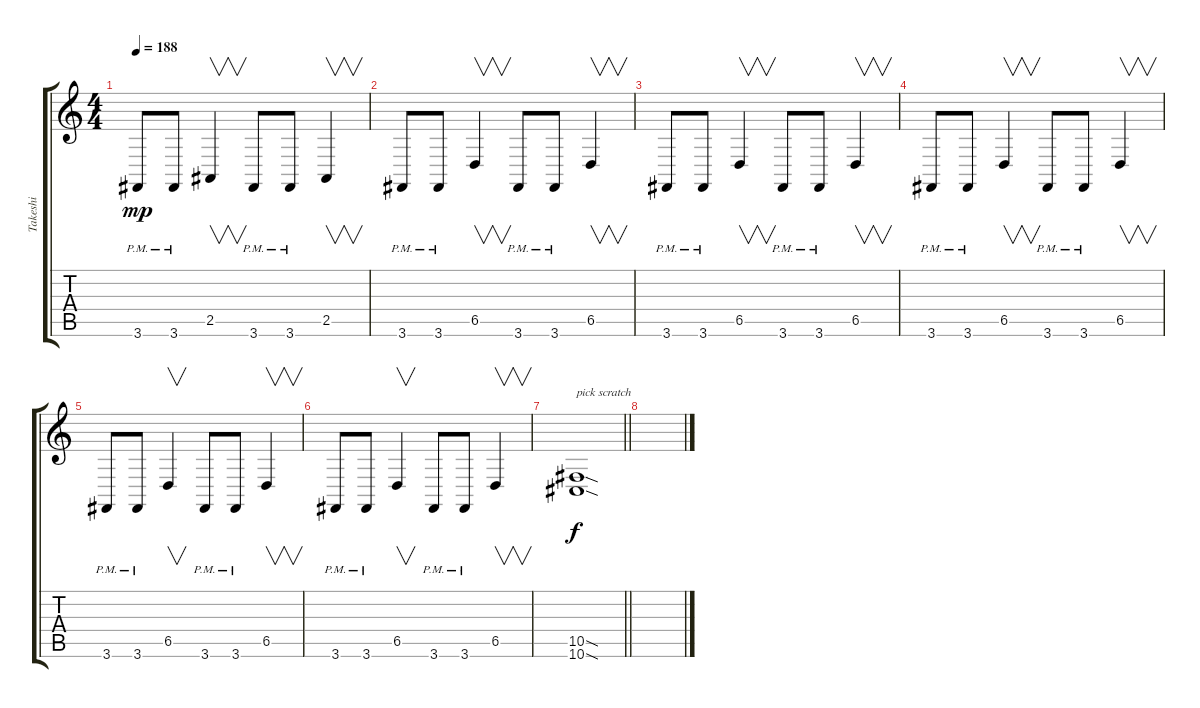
\track ("Takeshi" "Takeshi") {instrument voiceoohs}
\staff {score tabs}
\tuning (Eb4 Bb3 Gb3 Db3 Ab2 Eb2) {hide}
\ts (4 4)
\tempo 188
\clef g2
\ks c
3.6{pm}.8{dy mp} 3.6{pm}.8 2.5.4{v} 3.6{pm}.8 3.6{pm}.8 2.5.4{v} |
3.6{pm}.8{balance 14} 3.6{pm}.8 6.5.4{v} 3.6{pm}.8 3.6{pm}.8 6.5.4{v} |
3.6{pm}.8 3.6{pm}.8 6.5.4{v} 3.6{pm}.8 3.6{pm}.8 6.5.4{v} |
3.6{pm}.8 3.6{pm}.8 6.5.4{v} 3.6{pm}.8 3.6{pm}.8 6.5.4{v} |
3.6{pm}.8 3.6{pm}.8 6.5.4{v} 3.6{pm}.8 3.6{pm}.8 6.5.4{v} |
3.6{pm}.8 3.6{pm}.8 6.5.4{v} 3.6{pm}.8 3.6{pm}.8 6.5.4{v} |
\barLineRight lightlight
(10.5{sod} 10.6{sod}).1{txt "pick scratch" dy f} |
\section ("" "")
